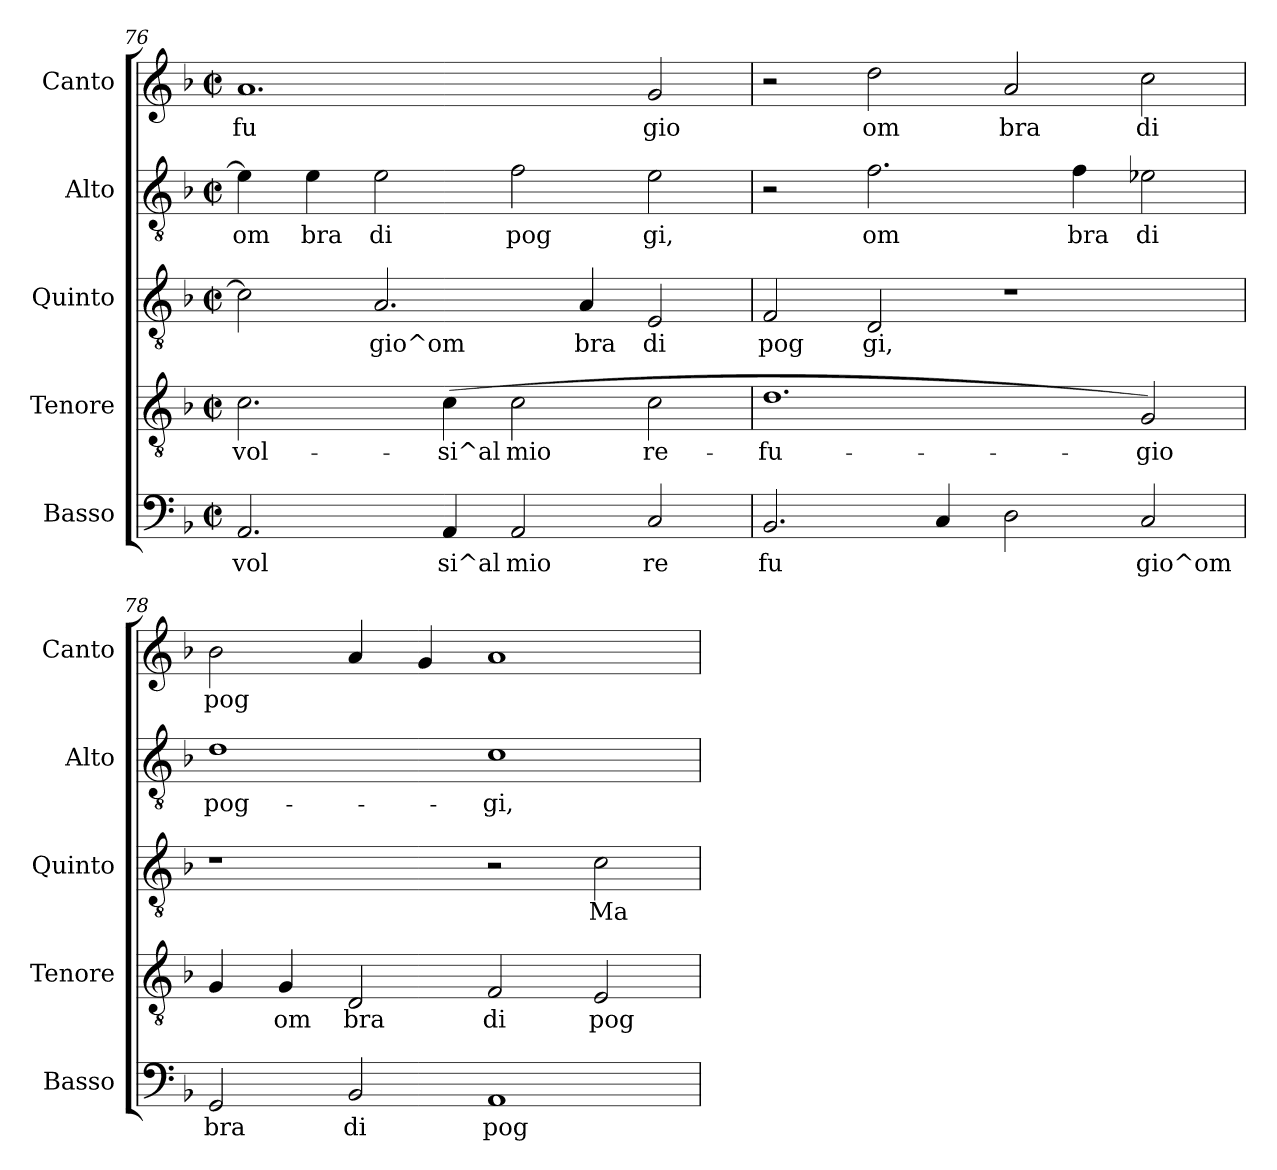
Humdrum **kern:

**kern	**text	**kern	**text	**kern	**text	**kern	**text	**kern	**text
*part5	*part5	*part4	*part4	*part3	*part3	*part2	*part2	*part1	*part1
*staff5	*staff5	*staff4	*staff4	*staff3	*staff3	*staff2	*staff2	*staff1	*staff1
*I"Basso	*	*I"Tenore	*	*I"Quinto	*	*I"Alto	*	*I"Canto	*
*I'Basso	*	*I'Tenore	*	*I'Quinto	*	*I'Alto	*	*I'Canto	*
*clefF4	*	*clefGv2	*	*clefGv2	*	*clefGv2	*	*clefG2	*
*k[b-]	*	*k[b-]	*	*k[b-]	*	*k[b-]	*	*k[b-]	*
*F:	*	*F:	*	*F:	*	*F:	*	*F:	*
*M2/2	*	*M2/2	*	*M2/2	*	*M2/2	*	*M2/2	*
*met(c|)	*	*met(c|)	*	*met(c|)	*	*met(c|)	*	*met(c|)	*
=76	=76	=76	=76	=76	=76	=76	=76	=76	=76
!	!LO:LY:b:cj	!	!LO:LY:b:cj	!	!LO:LY:b:cj	!	!LO:LY:b:cj	!	!LO:LY:b:cj
2.AA/	vol	2.c\	vol-	2c\]	.	4e\]	om	1.a	fu
!	!	!	!	!	!	!	!LO:LY:b:cj	!	!
.	.	.	.	.	.	4e\	bra	.	.
!	!	!	!	!	!LO:LY:b:cj	!	!LO:LY:b:cj	!	!
.	.	.	.	2.A/	gio^om	2e\	di	.	.
!	!LO:LY:b:cj	!	!LO:LY:b:cj	!	!	!	!	!	!
4AA/	si^al	(<4c\	-si^al	.	.	.	.	.	.
!	!LO:LY:b:cj	!	!LO:LY:b:cj	!	!	!	!LO:LY:b:cj	!	!
2AA/	mio	2c\	mio	.	.	2f\	pog	.	.
!	!	!	!	!	!LO:LY:b:cj	!	!	!	!
.	.	.	.	4A/	bra	.	.	.	.
!	!LO:LY:b:cj	!	!LO:LY:b:cj	!	!LO:LY:b:cj	!	!LO:LY:b:cj	!	!LO:LY:b:cj
2C/	re	2c\	re-	2E/	di	2e\	gi,	2g/	gio
=77	=77	=77	=77	=77	=77	=77	=77	=77	=77
!	!LO:LY:b:cj	!	!LO:LY:b:cj	!	!LO:LY:b:cj	!	!	!	!
2.BB-/	fu	1.d	-fu-	2F/	pog	2r	.	2r	.
!	!	!	!	!	!LO:LY:b:cj	!	!LO:LY:b:cj	!	!LO:LY:b:cj
.	.	.	.	2D/	gi,	2.f\	om	2dd\	om
!	!LO:LY:b:cj	!	!	!	!	!	!	!	!
4C/	.	.	.	.	.	.	.	.	.
!	!LO:LY:b:cj	!	!	!	!	!	!	!	!LO:LY:b:cj
2D\	.	.	.	1r	.	.	.	2a/	bra
!	!	!	!	!	!	!	!LO:LY:b:cj	!	!
.	.	.	.	.	.	4f\	bra	.	.
!	!LO:LY:b:cj	!	!LO:LY:b:cj	!	!	!	!LO:LY:b:cj	!	!LO:LY:b:cj
2C/	gio^om	2G/)	-gio	.	.	2e-X\	di	2cc\	di
!!LO:PB:g=z
=78	=78	=78	=78	=78	=78	=78	=78	=78	=78
!	!LO:LY:b:cj	!	!LO:LY:b:cj	!	!	!	!LO:LY:b:cj	!	!LO:LY:b:cj
2GG/	bra	4G/	.	1r	.	1d	pog-	2b-\	pog
!	!	!	!LO:LY:b:cj	!	!	!	!	!	!
.	.	4G/	om	.	.	.	.	.	.
!	!LO:LY:b:cj	!	!LO:LY:b:cj	!	!	!	!	!	!LO:LY:b:cj
2BB-/	di	2D/	bra	.	.	.	.	4a/	.
!	!	!	!	!	!	!	!	!	!LO:LY:b:cj
.	.	.	.	.	.	.	.	4g/	.
!	!LO:LY:b:cj	!	!LO:LY:b:cj	!	!	!	!LO:LY:b:cj	!	!LO:LY:b:cj
1AA	pog-	2F/	di	2r	.	1c	-gi,	1a	.
!	!	!	!LO:LY:b:cj	!	!LO:LY:b:cj	!	!	!	!
.	.	2E/	pog	2c\	Ma	.	.	.	.
=	=	=	=	=	=	=	=	=	=
*-	*-	*-	*-	*-	*-	*-	*-	*-	*-
